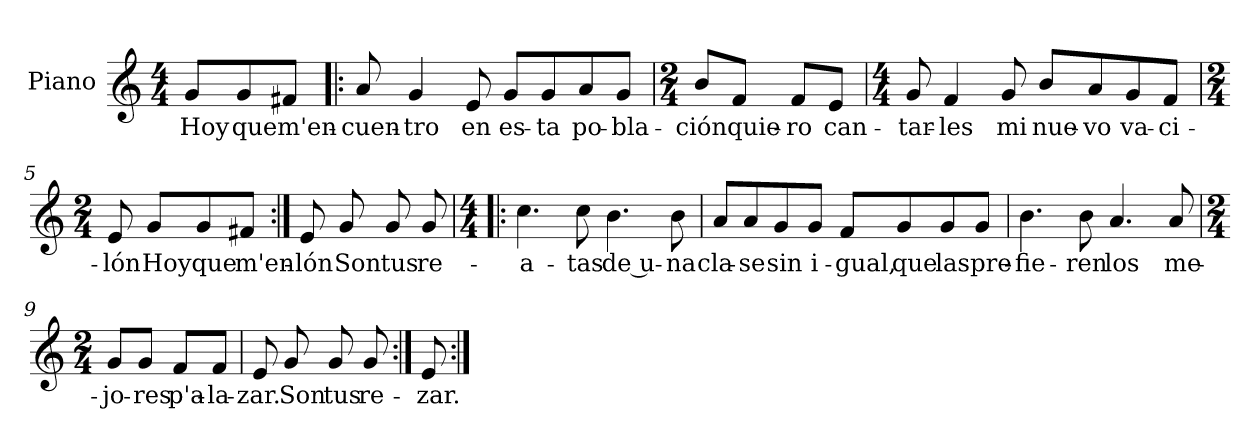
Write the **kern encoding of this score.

**kern	**text
*part1	*part1
*staff1	*staff1
*I"Piano	*
*I'Pno.	*
*clefG2	*
*k[]	*
*M4/4	*
=1	=1
8g/L	Hoy
8g/	que
8f#X/J	m'en-
=2!|:	=2!|:
8a/	-cuen-
4g/	-tro
8e/	en
8g/L	es-
8g/	-ta
8a/	po-
8g/J	-bla-
=3	=3
*M2/4	*
8b/L	-ción
8f/J	quie-
8f/L	-ro
8e/J	can-
=4	=4
*M4/4	*
8g/	-tar-
4f/	-les
8g/	mi
8b/L	nue-
8a/	-vo
8g/	va-
8f/J	-ci-
=5a	=5a
*M2/4	*
8e/	-lón
8g/L	Hoy
8g/	que
8f#X/J	m'en-
=5b:|!	=5b:|!
8e/	-lón
8g/	Son
8g/	tus
8g/	re-
=6!|:	=6!|:
*M4/4	*
4.cc\	-a-
8cc\	-tas
4.b\	de u-
8b\	-na
=7	=7
8a/L	cla-
8a/	-se
8g/	sin
8g/J	i-
8f/L	-gual,
8g/	que
8g/	las
8g/J	pre-
=8	=8
4.b\	-fie-
8b\	-ren
4.a/	los
8a/	me-
=9	=9
*M2/4	*
8g/L	-jo-
8g/J	-res
8f/L	p'a-
8f/J	-la-
=10a	=10a
8e/	-zar.
8g/	Son
8g/	tus
8g/	re-
=10b:|!	=10b:|!
8e/	-zar.
=:|!	=:|!
*-	*-
